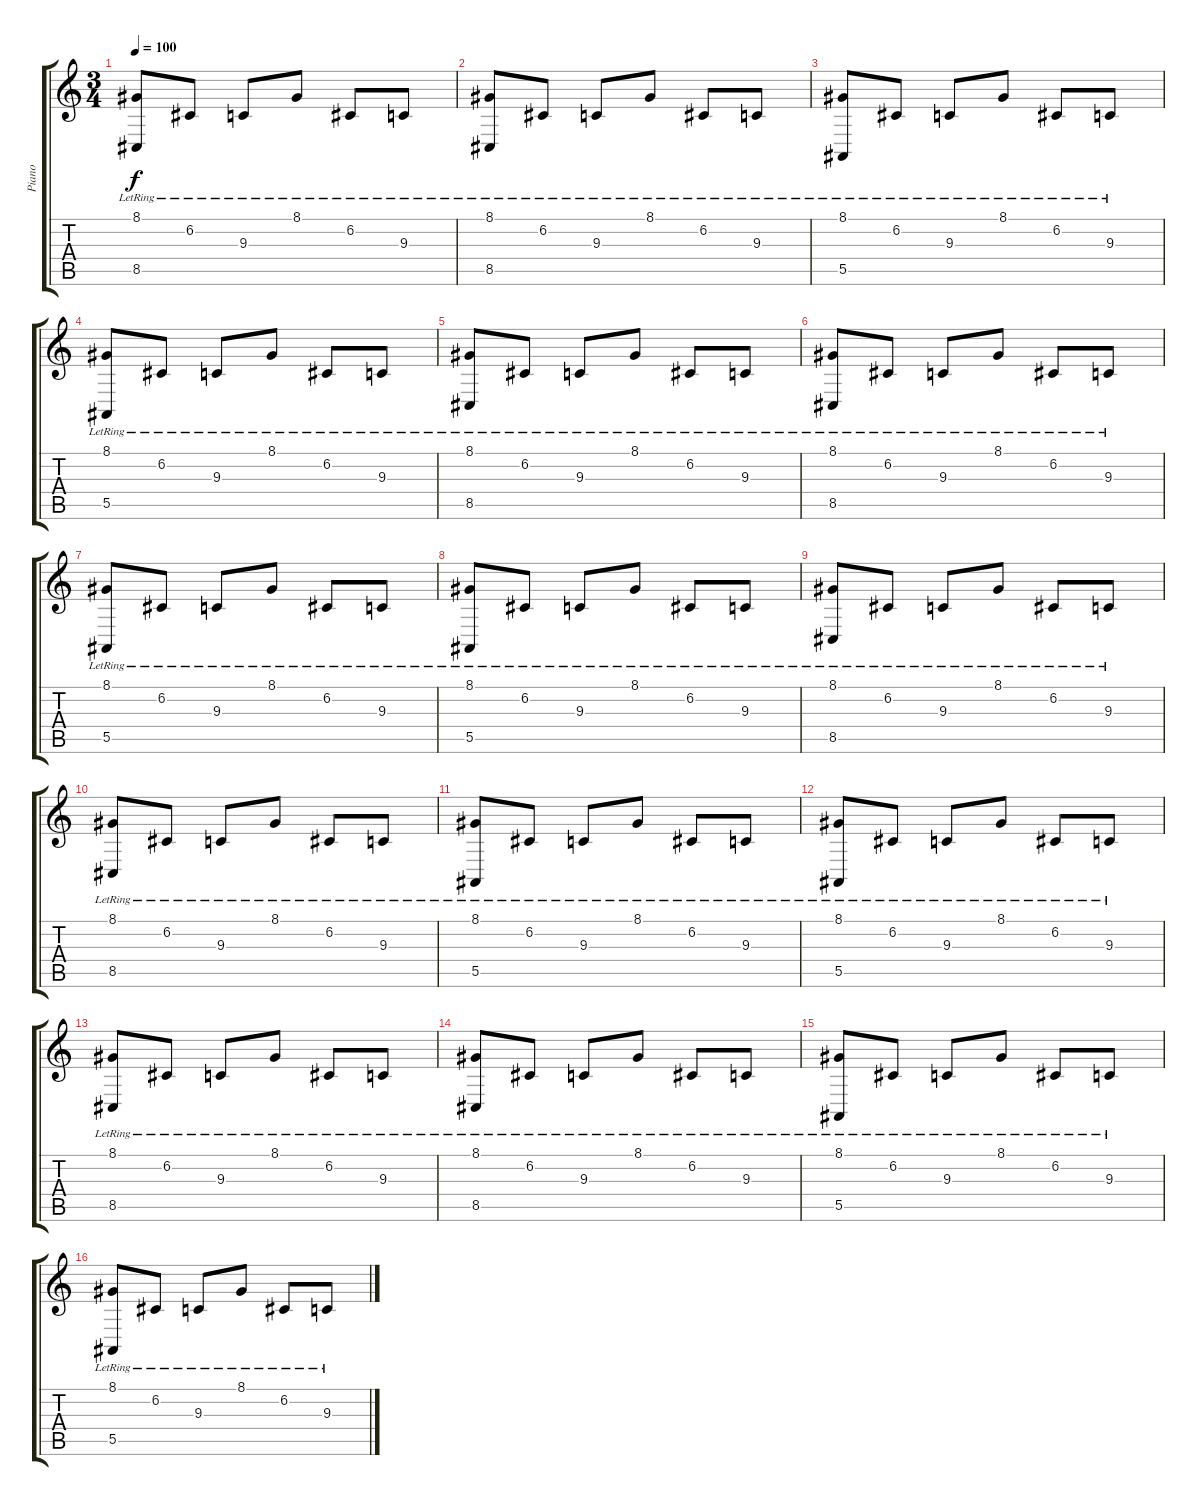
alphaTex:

\track ("Piano" "Piano") {instrument acousticgrandpiano}
\staff {score tabs}
\tuning (C4 G3 Eb3 Bb2 F2 C2) {hide}
\ts (3 4)
\tempo 100
\clef g2
\ks c
(8.1{lr} 8.5{lr}).8{dy f volume 16 instrument acousticgrandpiano} 6.2{lr}.8 9.3{lr}.8 8.1{lr}.8 6.2{lr}.8 9.3{lr}.8 |
(8.1{lr} 8.5{lr}).8 6.2{lr}.8 9.3{lr}.8 8.1{lr}.8 6.2{lr}.8 9.3{lr}.8 |
(8.1{lr} 5.5{lr}).8 6.2{lr}.8 9.3{lr}.8 8.1{lr}.8 6.2{lr}.8 9.3{lr}.8 |
(8.1{lr} 5.5{lr}).8 6.2{lr}.8 9.3{lr}.8 8.1{lr}.8 6.2{lr}.8 9.3{lr}.8 |
(8.1{lr} 8.5{lr}).8 6.2{lr}.8 9.3{lr}.8 8.1{lr}.8 6.2{lr}.8 9.3{lr}.8 |
(8.1{lr} 8.5{lr}).8 6.2{lr}.8 9.3{lr}.8 8.1{lr}.8 6.2{lr}.8 9.3{lr}.8 |
(8.1{lr} 5.5{lr}).8 6.2{lr}.8 9.3{lr}.8 8.1{lr}.8 6.2{lr}.8 9.3{lr}.8 |
(8.1{lr} 5.5{lr}).8 6.2{lr}.8 9.3{lr}.8 8.1{lr}.8 6.2{lr}.8 9.3{lr}.8 |
(8.1{lr} 8.5{lr}).8 6.2{lr}.8 9.3{lr}.8 8.1{lr}.8 6.2{lr}.8 9.3{lr}.8 |
(8.1{lr} 8.5{lr}).8 6.2{lr}.8 9.3{lr}.8 8.1{lr}.8 6.2{lr}.8 9.3{lr}.8 |
(8.1{lr} 5.5{lr}).8 6.2{lr}.8 9.3{lr}.8 8.1{lr}.8 6.2{lr}.8 9.3{lr}.8 |
(8.1{lr} 5.5{lr}).8 6.2{lr}.8 9.3{lr}.8 8.1{lr}.8 6.2{lr}.8 9.3{lr}.8 |
(8.1{lr} 8.5{lr}).8 6.2{lr}.8 9.3{lr}.8 8.1{lr}.8 6.2{lr}.8 9.3{lr}.8 |
(8.1{lr} 8.5{lr}).8 6.2{lr}.8 9.3{lr}.8 8.1{lr}.8 6.2{lr}.8 9.3{lr}.8 |
(8.1{lr} 5.5{lr}).8 6.2{lr}.8 9.3{lr}.8 8.1{lr}.8 6.2{lr}.8 9.3{lr}.8 |
(8.1{lr} 5.5{lr}).8 6.2{lr}.8 9.3{lr}.8 8.1{lr}.8 6.2{lr}.8 9.3{lr}.8
